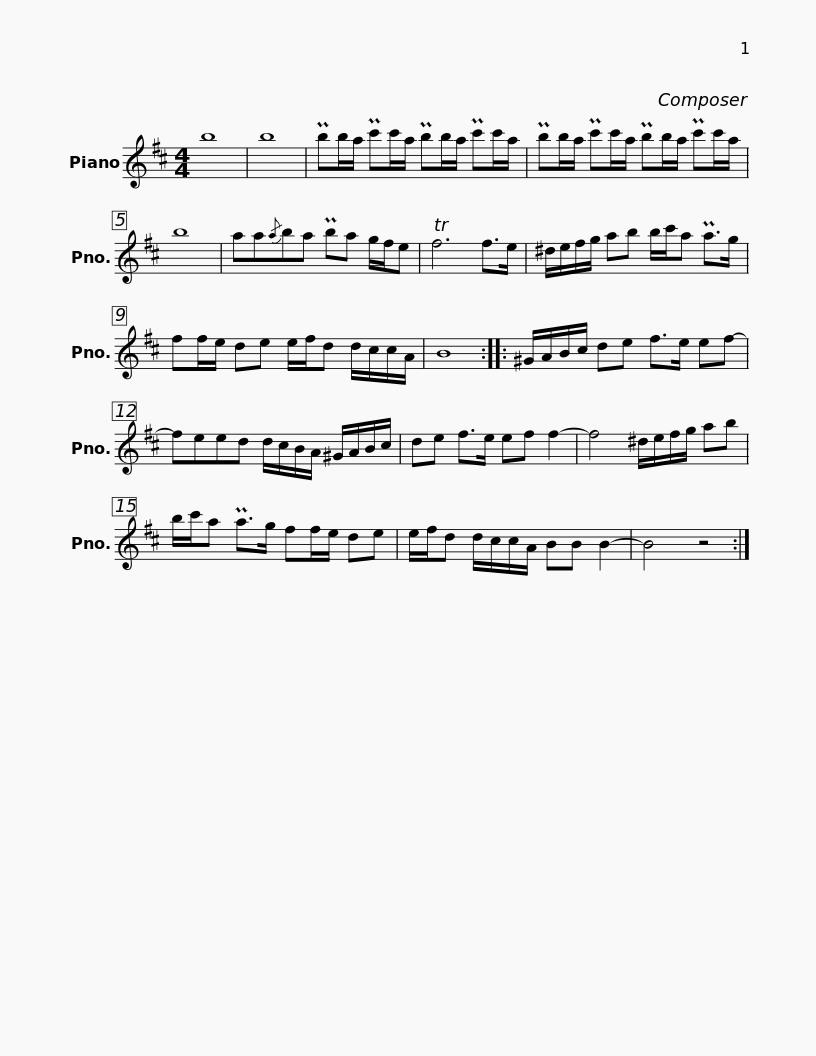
X:1
L:1/8
M:4/4
I:linebreak $
K:D
V:1 treble
V:1
 b8 | b8 | Pbb/a/ Pc'c'/a/ Pbb/a/ Pc'c'/a/ | Pbb/a/ Pc'c'/a/ Pbb/a/ Pc'c'/a/ | b8 |$ %5
 aa{/a}ba Pba g/f/e | Tf6 f>e | ^d/e/f/g/ ab b/c'/a Pa>g |$ ff/e/ de e/f/d d/c/c/A/ | B8 :: %10
 ^G/A/B/c/ de f>e ef- | feed d/c/B/A/ ^G/A/B/c/ | de f>e ef f2- |$ f4 ^d/e/f/g/ ab |$ b/c'/a Pa>g ff/e/ de | %15
 e/f/d d/c/c/A/ BB B2- | B4 z4 :| %17
